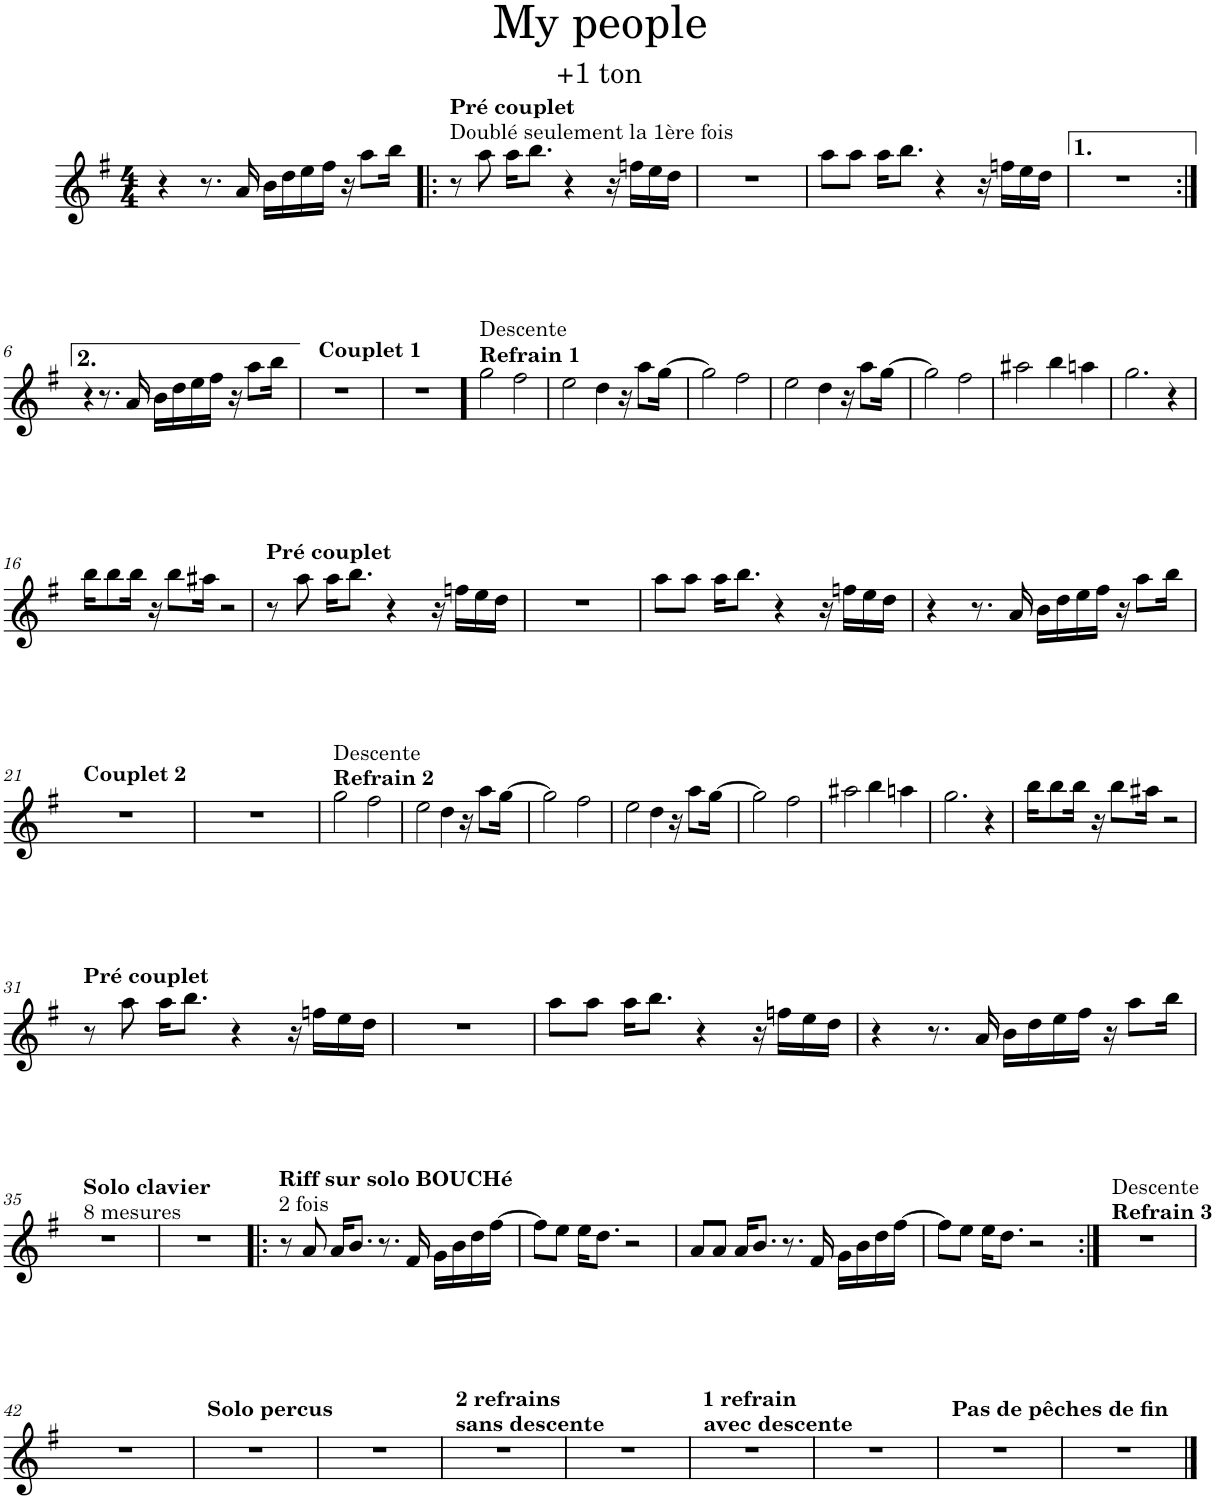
**kern
*part1
*staff1
*I"Saxophone alto
*I'Sax. A.
*clefG2
*Trd5c9
*k[f#]
*M4/4
=1
4r
8.r
16a/
16b\LL
16dd\
16ee\
16ff#\JJ
16r
8aa\L
16bb\Jk
=2!|:
!LO:TX:a:B:t=Pré couplet
!LO:TX:a:t=Doublé seulement la 1ère fois
8r
8aa\
16aa\KL
8.bb\J
4r
16r
16ffn\LL
16ee\
16dd\JJ
=3
1r
=4
8aa\L
8aa\J
16aa\KL
8.bb\J
4r
16r
16ffn\LL
16ee\
16dd\JJ
=5
1r
!!LO:LB:g=z
=6:|!
4r
8.r
16a/
16b\LL
16dd\
16ee\
16ff#\JJ
16r
8aa\L
16bb\Jk
=7
!LO:TX:a:B:t=Couplet 1
1r
=8
1r
=9!
!LO:TX:a:t=Descente
!LO:TX:a:B:t=Refrain 1
2gg\
2ff#\
=10
2ee\
4dd\
16r
8aa\L
[16gg\Jk
=11
2gg\]
2ff#\
=12
2ee\
4dd\
16r
8aa\L
[16gg\Jk
=13
2gg\]
2ff#\
=14
2aa#X\
4bb\
4aan\
=15
2.gg\
4r
!!LO:LB:g=z
=16
16bb\KL
8bb\
16bb\Jk
16r
8bb\L
16aa#X\Jk
2r
=17
!LO:TX:a:B:t=Pré couplet
8r
8aa\
16aa\KL
8.bb\J
4r
16r
16ffn\LL
16ee\
16dd\JJ
=18
1r
=19
8aa\L
8aa\J
16aa\KL
8.bb\J
4r
16r
16ffn\LL
16ee\
16dd\JJ
=20
4r
8.r
16a/
16b\LL
16dd\
16ee\
16ff#\JJ
16r
8aa\L
16bb\Jk
!!LO:LB:g=z
=21
!LO:TX:a:B:t=Couplet 2
1r
=22
1r
=23
!LO:TX:a:t=Descente
!LO:TX:a:B:t=Refrain 2
2gg\
2ff#\
=24
2ee\
4dd\
16r
8aa\L
[16gg\Jk
=25
2gg\]
2ff#\
=26
2ee\
4dd\
16r
8aa\L
[16gg\Jk
=27
2gg\]
2ff#\
=28
2aa#X\
4bb\
4aan\
=29
2.gg\
4r
=30
16bb\KL
8bb\
16bb\Jk
16r
8bb\L
16aa#X\Jk
2r
!!LO:LB:g=z
=31
!LO:TX:a:B:t=Pré couplet
8r
8aa\
16aa\KL
8.bb\J
4r
16r
16ffn\LL
16ee\
16dd\JJ
=32
1r
=33
8aa\L
8aa\J
16aa\KL
8.bb\J
4r
16r
16ffn\LL
16ee\
16dd\JJ
=34
4r
8.r
16a/
16b\LL
16dd\
16ee\
16ff#\JJ
16r
8aa\L
16bb\Jk
!!LO:LB:g=z
=35
!LO:TX:a:B:t=Solo clavier
!LO:TX:a:t=8 mesures
1r
=36
1r
=37!|:
!LO:TX:a:B:t=Riff sur solo BOUCHé
!LO:TX:a:t=2 fois
8r
8a/
16a/KL
8.b/J
8.r
16f#/
16g\LL
16b\
16dd\
[16ff#\JJ
=38
8ff#\L]
8ee\J
16ee\KL
8.dd\J
2r
=39
8a/L
8a/J
16a/KL
8.b/J
8.r
16f#/
16g\LL
16b\
16dd\
[16ff#\JJ
=40
8ff#\L]
8ee\J
16ee\KL
8.dd\J
2r
=41:|!
!LO:TX:a:t=Descente
!LO:TX:a:B:t=Refrain 3
1r
!!LO:LB:g=z
=42
1r
=43
!LO:TX:a:B:t=Solo percus
1r
=44
1r
=45
!LO:TX:a:B:t=2 refrains
!LO:TX:a:t=sans descente
1r
=46
1r
=47
!LO:TX:a:B:t=1 refrain
!LO:TX:a:t=avec descente
1r
=48
1r
=49
!LO:TX:a:B:t=Pas de pêches de fin
1r
=50
1r
==
*-
